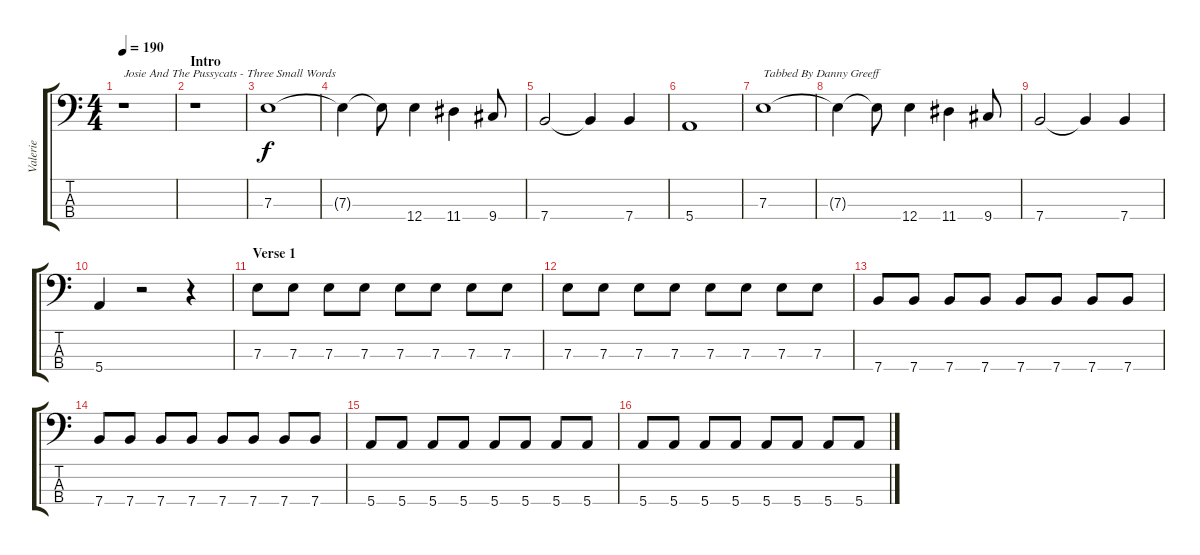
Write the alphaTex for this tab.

\track ("Valerie" "Valerie") {instrument electricbasspick}
\staff {score tabs}
\tuning (G2 D2 A1 E1) {hide}
\ts (4 4)
\tempo 190
\clef f4
\ks c
r.1{txt "Josie And The Pussycats - Three Small Words" dy f instrument electricbasspick} |
\section ("" "Intro")
r.1 |
7.3.1 |
7.3{t}.4 7.3{t}.8 12.4.4 11.4.4 9.4.8 |
7.4.2 7.4{t}.4 7.4.4 |
5.4.1 |
7.3.1{txt "Tabbed By Danny Greeff"} |
7.3{t}.4 7.3{t}.8 12.4.4 11.4.4 9.4.8 |
7.4.2 7.4{t}.4 7.4.4 |
5.4.4 r.2 r.4 |
\section ("" "Verse 1")
7.3.8 7.3.8 7.3.8 7.3.8 7.3.8 7.3.8 7.3.8 7.3.8 |
7.3.8 7.3.8 7.3.8 7.3.8 7.3.8 7.3.8 7.3.8 7.3.8 |
7.4.8 7.4.8 7.4.8 7.4.8 7.4.8 7.4.8 7.4.8 7.4.8 |
7.4.8 7.4.8 7.4.8 7.4.8 7.4.8 7.4.8 7.4.8 7.4.8 |
5.4.8 5.4.8 5.4.8 5.4.8 5.4.8 5.4.8 5.4.8 5.4.8 |
5.4.8 5.4.8 5.4.8 5.4.8 5.4.8 5.4.8 5.4.8 5.4.8
